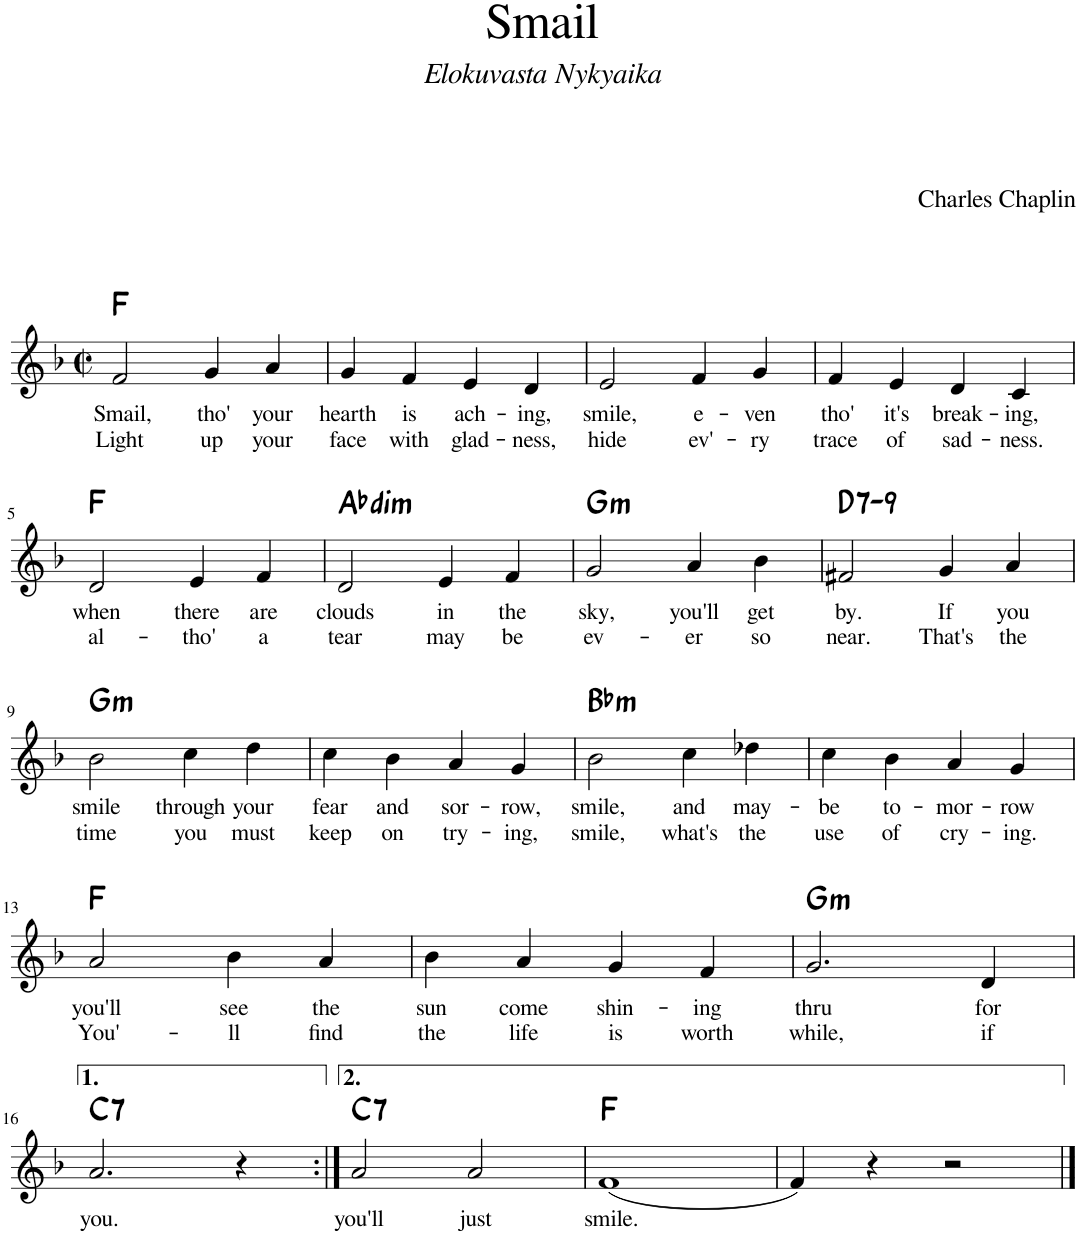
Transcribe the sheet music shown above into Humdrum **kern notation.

**kern	**text	**text	**harte
*part1	*part1	*part1	*part1
*staff1	*staff1	*staff1	*
*I"Piano	*	*	*
*I'Pno.	*	*	*
*clefG2	*	*	*
*k[b-]	*	*	*
*M2/2	*	*	*
*met(c|)	*	*	*
=1	=1	=1	=1
!	!LO:LY:b	!LO:LY:b	!
2f/	Smail,	Light	F:maj
!	!LO:LY:b	!LO:LY:b	!
4g/	tho'	up	.
!	!LO:LY:b	!LO:LY:b	!
4a/	your	your	.
=2	=2	=2	=2
!	!LO:LY:b	!LO:LY:b	!
4g/	hearth	face	.
!	!LO:LY:b	!LO:LY:b	!
4f/	is	with	.
!	!LO:LY:b	!LO:LY:b	!
4e/	ach-	glad-	.
!	!LO:LY:b	!LO:LY:b	!
4d/	-ing,	-ness,	.
=3	=3	=3	=3
!	!LO:LY:b	!LO:LY:b	!
2e/	smile,	hide	.
!	!LO:LY:b	!LO:LY:b	!
4f/	e-	ev'-	.
!	!LO:LY:b	!LO:LY:b	!
4g/	-ven	-ry	.
=4	=4	=4	=4
!	!LO:LY:b	!LO:LY:b	!
4f/	tho'	trace	.
!	!LO:LY:b	!LO:LY:b	!
4e/	it's	of	.
!	!LO:LY:b	!LO:LY:b	!
4d/	break-	sad-	.
!	!LO:LY:b	!LO:LY:b	!
4c/	-ing,	-ness.	.
!!LO:LB:g=z
=5	=5	=5	=5
!	!LO:LY:b	!LO:LY:b	!
2d/	when	al-	F:maj
!	!LO:LY:b	!LO:LY:b	!
4e/	there	-tho'	.
!	!LO:LY:b	!LO:LY:b	!
4f/	are	a	.
=6	=6	=6	=6
!	!LO:LY:b	!LO:LY:b	!LO:H:kt=dim
2d/	clouds	tear	Ab:dim
!	!LO:LY:b	!LO:LY:b	!
4e/	in	may	.
!	!LO:LY:b	!LO:LY:b	!
4f/	the	be	.
=7	=7	=7	=7
!	!LO:LY:b	!LO:LY:b	!LO:H:kt=m
2g/	sky,	ev-	G:min
!	!LO:LY:b	!LO:LY:b	!
4a/	you'll	-er	.
!	!LO:LY:b	!LO:LY:b	!
4b-\	get	so	.
=8	=8	=8	=8
!	!LO:LY:b	!LO:LY:b	!LO:H:kt=7
2f#X/	by.	near.	D:7(b9)
!	!LO:LY:b	!LO:LY:b	!
4g/	If	That's	.
!	!LO:LY:b	!LO:LY:b	!
4a/	you	the	.
!!LO:LB:g=z
=9	=9	=9	=9
!	!LO:LY:b	!LO:LY:b	!LO:H:kt=m
2b-\	smile	time	G:min
!	!LO:LY:b	!LO:LY:b	!
4cc\	through	you	.
!	!LO:LY:b	!LO:LY:b	!
4dd\	your	must	.
=10	=10	=10	=10
!	!LO:LY:b	!LO:LY:b	!
4cc\	fear	keep	.
!	!LO:LY:b	!LO:LY:b	!
4b-\	and	on	.
!	!LO:LY:b	!LO:LY:b	!
4a/	sor-	try-	.
!	!LO:LY:b	!LO:LY:b	!
4g/	-row,	-ing,	.
=11	=11	=11	=11
!	!LO:LY:b	!LO:LY:b	!LO:H:kt=m
2b-\	smile,	smile,	Bb:min
!	!LO:LY:b	!LO:LY:b	!
4cc\	and	what's	.
!	!LO:LY:b	!LO:LY:b	!
4dd-X\	may-	the	.
=12	=12	=12	=12
!	!LO:LY:b	!LO:LY:b	!
4cc\	-be	use	.
!	!LO:LY:b	!LO:LY:b	!
4b-\	to-	of	.
!	!LO:LY:b	!LO:LY:b	!
4a/	-mor-	cry-	.
!	!LO:LY:b	!LO:LY:b	!
4g/	-row	-ing.	.
!!LO:LB:g=z
=13	=13	=13	=13
!	!LO:LY:b	!LO:LY:b	!
2a/	you'll	You'-	F:maj
!	!LO:LY:b	!LO:LY:b	!
4b-\	see	-ll	.
!	!LO:LY:b	!LO:LY:b	!
4a/	the	find	.
=14	=14	=14	=14
!	!LO:LY:b	!LO:LY:b	!
4b-\	sun	the	.
!	!LO:LY:b	!LO:LY:b	!
4a/	come	life	.
!	!LO:LY:b	!LO:LY:b	!
4g/	shin-	is	.
!	!LO:LY:b	!LO:LY:b	!
4f/	-ing	worth	.
=15	=15	=15	=15
!	!LO:LY:b	!LO:LY:b	!LO:H:kt=m
2.g/	thru	while,	G:min
!	!LO:LY:b	!LO:LY:b	!
4d/	for	if	.
!!LO:LB:g=z
=16	=16	=16	=16
!	!LO:LY:b	!	!LO:H:kt=7
2.a/	you.	.	C:7
4r	.	.	.
=17:|!	=17:|!	=17:|!	=17:|!
!	!LO:LY:b	!	!LO:H:kt=7
2a/	you'll	.	C:7
!	!LO:LY:b	!	!
2a/	just	.	.
=18	=18	=18	=18
!	!LO:LY:b	!	!
(1f	smile.	.	F:maj
=19	=19	=19	=19
4f/)	.	.	.
4r	.	.	.
2r	.	.	.
==	==	==	==
*-	*-	*-	*-
